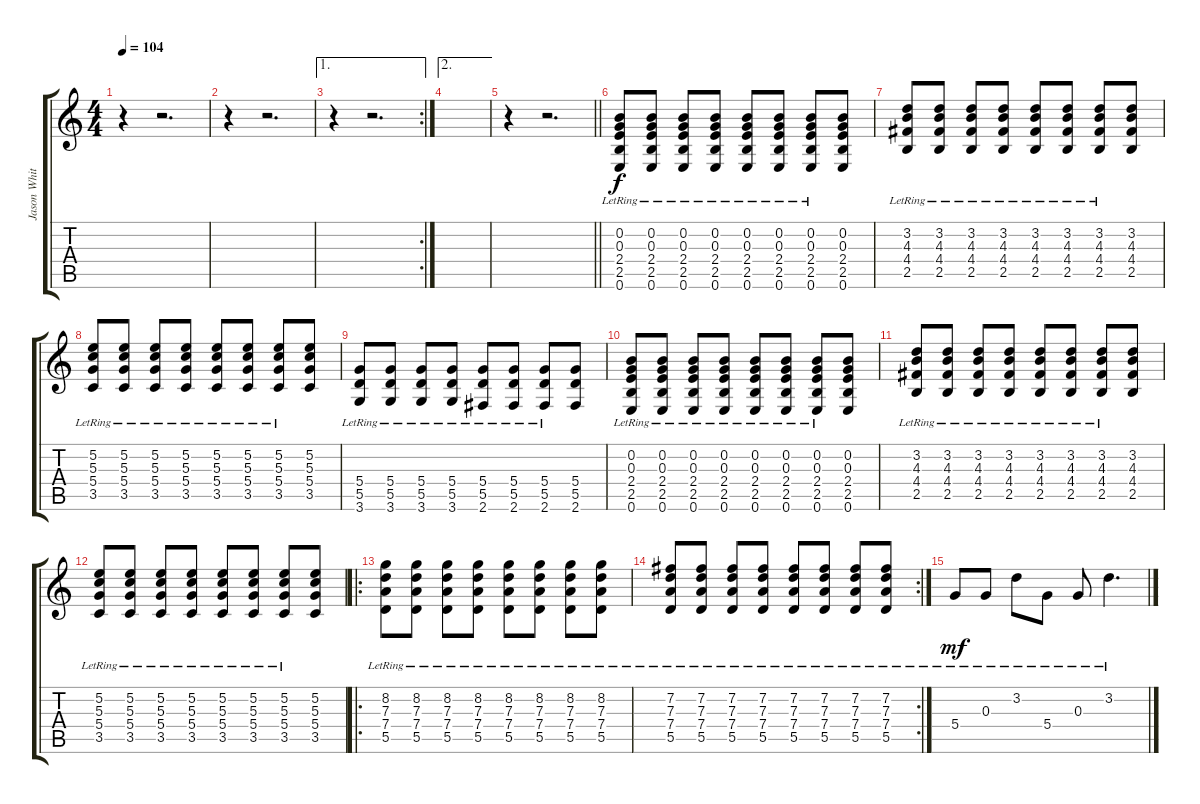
\track ("Jason White Gtr 1" "Jason Whit") {instrument distortionguitar}
\staff {score tabs}
\tuning (E4 B3 G3 D3 A2 E2) {hide}
\ts (4 4)
\tempo 104
\clef g2
\ks c
r.4{dy f} r.2{d} |
r.4 r.2{d} |
\ae 1
\rc 2
r.4 r.2{d} |
\ae 2
|
\barLineRight lightlight
r.4 r.2{d} |
(0.2{lr} 0.3{lr} 2.4{lr} 2.5{lr} 0.6{lr}).8 (0.2{lr} 0.3{lr} 2.4{lr} 2.5{lr} 0.6{lr}).8 (0.2{lr} 0.3{lr} 2.4{lr} 2.5{lr} 0.6{lr}).8 (0.2{lr} 0.3 2.4{lr} 2.5{lr} 0.6{lr}).8 (0.2{lr} 0.3{lr} 2.4{lr} 2.5{lr} 0.6{lr}).8 (0.2{lr} 0.3{lr} 2.4{lr} 2.5{lr} 0.6{lr}).8 (0.2{lr} 0.3{lr} 2.4{lr} 2.5{lr} 0.6{lr}).8 (0.2 0.3 2.4 2.5 0.6).8 |
(3.2{lr} 4.3{lr} 4.4{lr} 2.5{lr}).8 (3.2{lr} 4.3{lr} 4.4{lr} 2.5{lr}).8 (3.2{lr} 4.3{lr} 4.4{lr} 2.5{lr}).8 (3.2{lr} 4.3{lr} 4.4{lr} 2.5{lr}).8 (3.2{lr} 4.3{lr} 4.4{lr} 2.5{lr}).8 (3.2{lr} 4.3{lr} 4.4{lr} 2.5{lr}).8 (3.2{lr} 4.3{lr} 4.4{lr} 2.5{lr}).8 (3.2 4.3 4.4 2.5).8 |
(5.2{lr} 5.3{lr} 5.4{lr} 3.5{lr}).8 (5.2{lr} 5.3{lr} 5.4{lr} 3.5{lr}).8 (5.2{lr} 5.3{lr} 5.4{lr} 3.5{lr}).8 (5.2{lr} 5.3{lr} 5.4{lr} 3.5{lr}).8 (5.2{lr} 5.3{lr} 5.4{lr} 3.5{lr}).8 (5.2{lr} 5.3{lr} 5.4{lr} 3.5{lr}).8 (5.2{lr} 5.3{lr} 5.4{lr} 3.5{lr}).8 (5.2 5.3 5.4 3.5).8 |
(5.4{lr} 5.5{lr} 3.6{lr}).8 (5.4{lr} 5.5{lr} 3.6{lr}).8 (5.4{lr} 5.5{lr} 3.6{lr}).8 (5.4{lr} 5.5{lr} 3.6{lr}).8 (5.4{lr} 5.5{lr} 2.6{lr}).8 (5.4{lr} 5.5{lr} 2.6{lr}).8 (5.4{lr} 5.5{lr} 2.6{lr}).8 (5.4 5.5 2.6).8 |
(0.2{lr} 0.3{lr} 2.4{lr} 2.5{lr} 0.6{lr}).8 (0.2{lr} 0.3{lr} 2.4{lr} 2.5{lr} 0.6{lr}).8 (0.2{lr} 0.3{lr} 2.4{lr} 2.5{lr} 0.6{lr}).8 (0.2{lr} 0.3 2.4{lr} 2.5{lr} 0.6{lr}).8 (0.2{lr} 0.3{lr} 2.4{lr} 2.5{lr} 0.6{lr}).8 (0.2{lr} 0.3{lr} 2.4{lr} 2.5{lr} 0.6{lr}).8 (0.2{lr} 0.3{lr} 2.4{lr} 2.5{lr} 0.6{lr}).8 (0.2 0.3 2.4 2.5 0.6).8 |
(3.2{lr} 4.3{lr} 4.4{lr} 2.5{lr}).8 (3.2{lr} 4.3{lr} 4.4{lr} 2.5{lr}).8 (3.2{lr} 4.3{lr} 4.4{lr} 2.5{lr}).8 (3.2{lr} 4.3{lr} 4.4{lr} 2.5{lr}).8 (3.2{lr} 4.3{lr} 4.4{lr} 2.5{lr}).8 (3.2{lr} 4.3{lr} 4.4{lr} 2.5{lr}).8 (3.2{lr} 4.3{lr} 4.4{lr} 2.5{lr}).8 (3.2 4.3 4.4 2.5).8 |
(5.2{lr} 5.3{lr} 5.4{lr} 3.5{lr}).8 (5.2{lr} 5.3{lr} 5.4{lr} 3.5{lr}).8 (5.2{lr} 5.3{lr} 5.4{lr} 3.5{lr}).8 (5.2{lr} 5.3{lr} 5.4{lr} 3.5{lr}).8 (5.2{lr} 5.3{lr} 5.4{lr} 3.5{lr}).8 (5.2{lr} 5.3{lr} 5.4{lr} 3.5{lr}).8 (5.2{lr} 5.3{lr} 5.4{lr} 3.5{lr}).8 (5.2 5.3 5.4 3.5).8 |
\ro
(8.2{lr} 7.3{lr} 7.4{lr} 5.5{lr}).8 (8.2{lr} 7.3{lr} 7.4{lr} 5.5{lr}).8 (8.2{lr} 7.3{lr} 7.4{lr} 5.5{lr}).8 (8.2{lr} 7.3{lr} 7.4{lr} 5.5{lr}).8 (8.2{lr} 7.3{lr} 7.4{lr} 5.5{lr}).8 (8.2{lr} 7.3{lr} 7.4{lr} 5.5{lr}).8 (8.2{lr} 7.3{lr} 7.4{lr} 5.5{lr}).8 (8.2{lr} 7.3{lr} 7.4{lr} 5.5{lr}).8 |
\rc 2
(7.2{lr} 7.3{lr} 7.4{lr} 5.5{lr}).8 (7.2{lr} 7.3{lr} 7.4{lr} 5.5{lr}).8 (7.2{lr} 7.3{lr} 7.4{lr} 5.5{lr}).8 (7.2{lr} 7.3{lr} 7.4{lr} 5.5{lr}).8 (7.2{lr} 7.3{lr} 7.4{lr} 5.5{lr}).8 (7.2{lr} 7.3{lr} 7.4{lr} 5.5{lr}).8 (7.2{lr} 7.3{lr} 7.4{lr} 5.5{lr}).8 (7.2{lr} 7.3{lr} 7.4{lr} 5.5{lr}).8 |
5.4{lr}.8{dy mf} 0.3{lr}.8 3.2{lr}.8 5.4{lr}.8 0.3{lr}.8 3.2{lr}.4{d}
